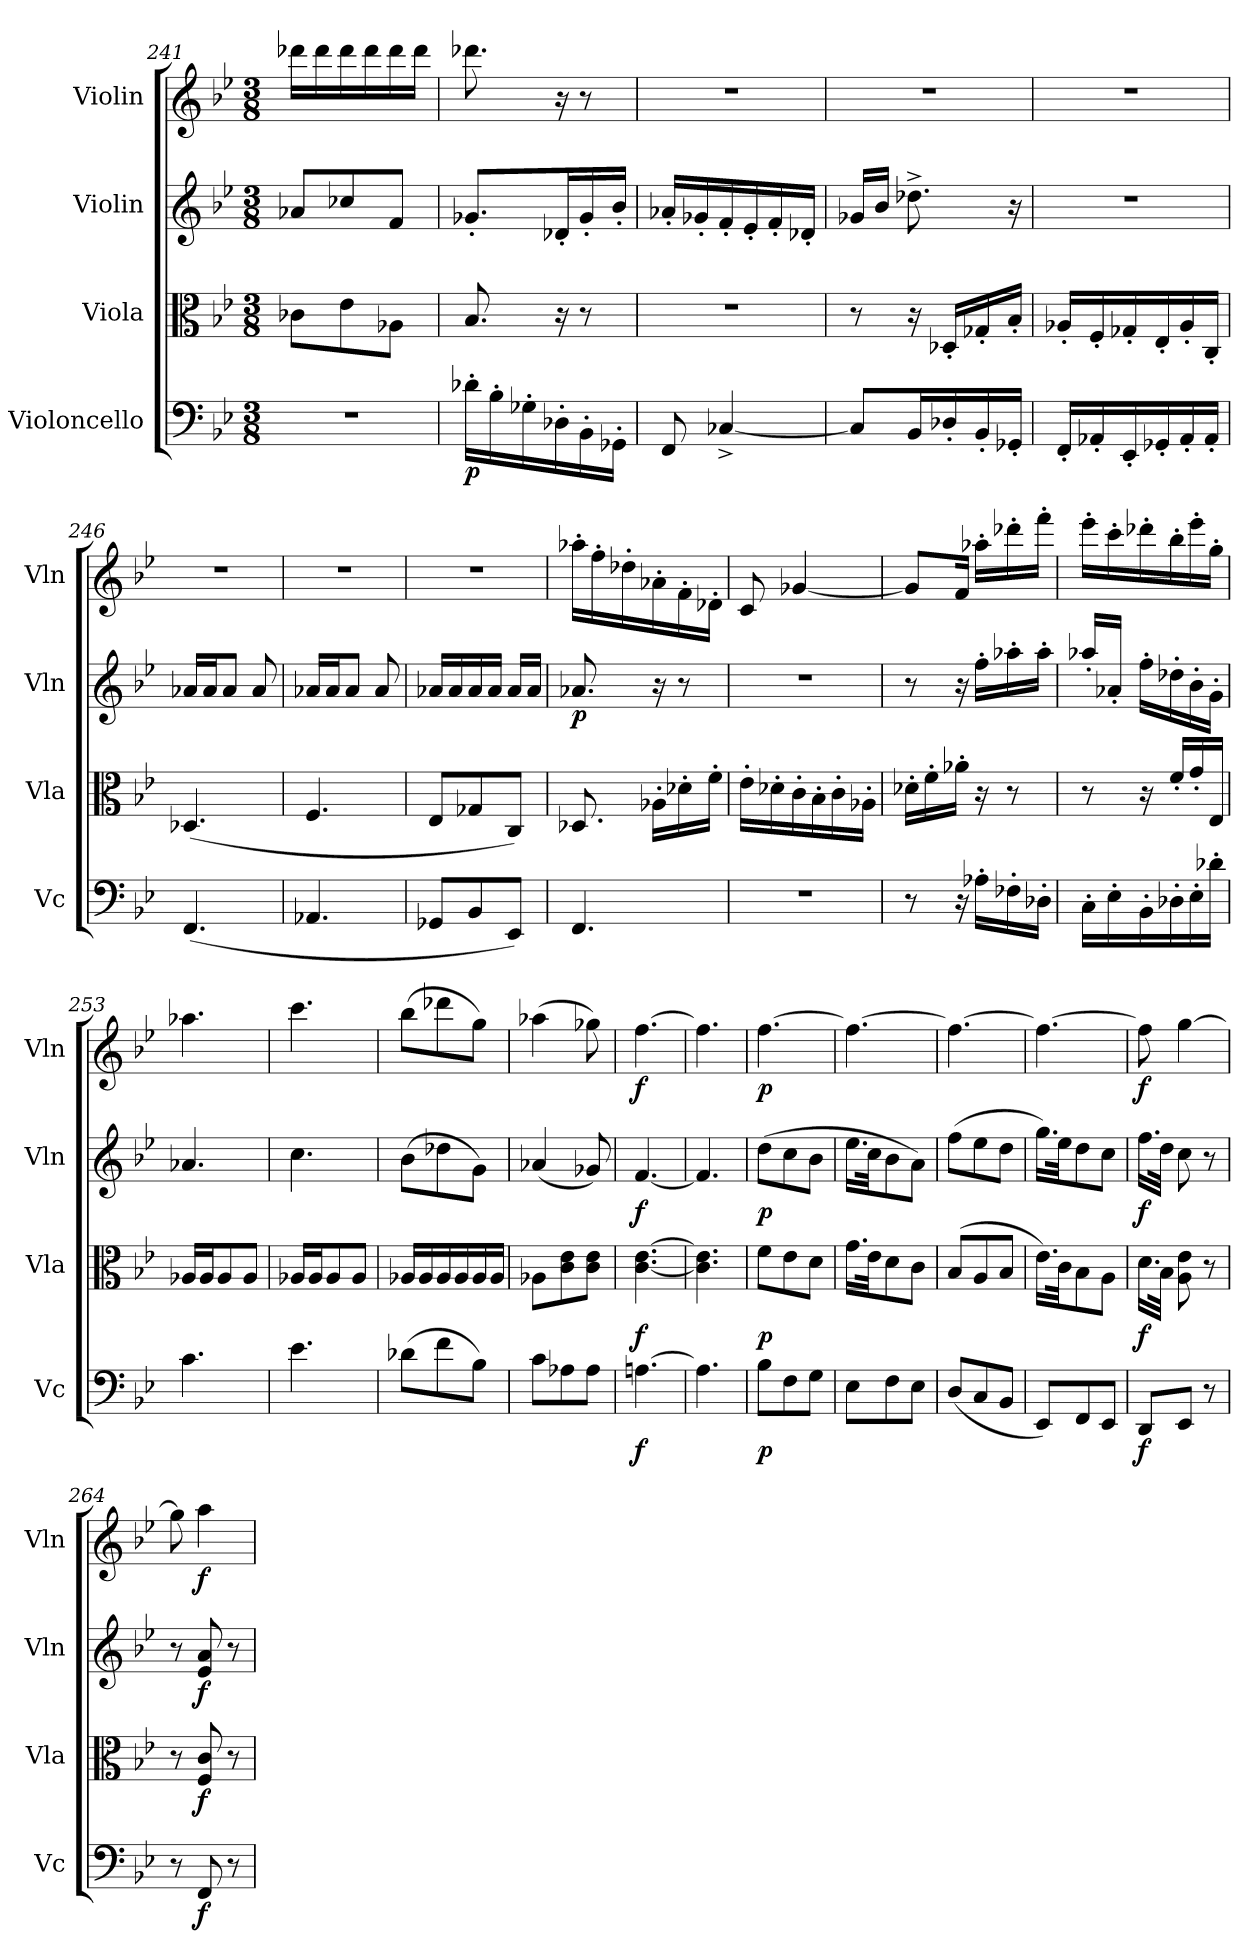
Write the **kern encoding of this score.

**kern	**dynam	**kern	**dynam	**kern	**dynam	**kern	**dynam
*part4	*part4	*part3	*part3	*part2	*part2	*part1	*part1
*staff4	*staff4	*staff3	*staff3	*staff2	*staff2	*staff1	*staff1
*I"Violoncello	*	*I"Viola	*	*I"Violin	*	*I"Violin	*
*I'Vc	*	*I'Vla	*	*I'Vln	*	*I'Vln	*
*clefF4	*	*clefC3	*	*clefG2	*	*clefG2	*
*k[b-e-]	*	*k[b-e-]	*	*k[b-e-]	*	*k[b-e-]	*
*B-:	*	*B-:	*	*B-:	*	*B-:	*
*M3/8	*	*M3/8	*	*M3/8	*	*M3/8	*
=241	=241	=241	=241	=241	=241	=241	=241
4.r	.	8c-X\L	.	8a-X/L	.	16ddd-X\LL	.
.	.	.	.	.	.	16ddd-\	.
.	.	8e-\	.	8cc-X/	.	16ddd-\	.
.	.	.	.	.	.	16ddd-\	.
.	.	8A-X\J	.	8f/J	.	16ddd-\	.
.	.	.	.	.	.	16ddd-\JJ	.
=242	=242	=242	=242	=242	=242	=242	=242
16d-X'\LL	p	8.B-/	.	8.g-X'/L	.	8.ddd-X\	.
16B-'\	.	.	.	.	.	.	.
16G-X'\	.	.	.	.	.	.	.
16D-X'\	.	16r	.	16d-X'/L	.	16r	.
16BB-'\	.	8r	.	16g-'/	.	8r	.
16GG-X'\JJ	.	.	.	16b-'/JJ	.	.	.
=243	=243	=243	=243	=243	=243	=243	=243
8FF/	.	4.r	.	16a-X'/LL	.	4.r	.
.	.	.	.	16g-X'/	.	.	.
[4C-X^/	.	.	.	16f'/	.	.	.
.	.	.	.	16e-'/	.	.	.
.	.	.	.	16f'/	.	.	.
.	.	.	.	16d-X'/JJ	.	.	.
=244	=244	=244	=244	=244	=244	=244	=244
8C-/L]	.	8r	.	16g-X/LL	.	4.r	.
.	.	.	.	16b-\JJ	.	.	.
16BB-/L	.	16r	.	8.dd-X^\	.	.	.
16D-X'/	.	16D-X'/LL	.	.	.	.	.
16BB-'/	.	16G-X'/	.	.	.	.	.
16GG-X'/JJ	.	16B-'/JJ	.	16r	.	.	.
=245	=245	=245	=245	=245	=245	=245	=245
16FF'/LL	.	16A-X'/LL	.	4.r	.	4.r	.
16AA-X'/	.	16F'/	.	.	.	.	.
16EE-'/	.	16G-X'/	.	.	.	.	.
16GG-X'/	.	16E-'/	.	.	.	.	.
16AA-'/	.	16A-'/	.	.	.	.	.
16AA-'/JJ	.	16C'/JJ	.	.	.	.	.
=246	=246	=246	=246	=246	=246	=246	=246
(4.FF/	.	(4.D-X/	.	16a-X/LL	.	4.r	.
.	.	.	.	16a-/J	.	.	.
.	.	.	.	8a-/J	.	.	.
.	.	.	.	8a-/	.	.	.
=247	=247	=247	=247	=247	=247	=247	=247
4.AA-X/	.	4.F/	.	16a-X/LL	.	4.r	.
.	.	.	.	16a-/J	.	.	.
.	.	.	.	8a-/J	.	.	.
.	.	.	.	8a-/	.	.	.
=248	=248	=248	=248	=248	=248	=248	=248
8GG-X/L	.	8E-/L	.	16a-X/LL	.	4.r	.
.	.	.	.	16a-/	.	.	.
8BB-/	.	8G-X/	.	16a-/	.	.	.
.	.	.	.	16a-/JJ	.	.	.
8EE-/J)	.	8C/J)	.	16a-/LL	.	.	.
.	.	.	.	16a-/JJ	.	.	.
=249	=249	=249	=249	=249	=249	=249	=249
4.FF/	.	8.D-X/	.	8.a-X/	p	16aa-X'\LL	.
.	.	.	.	.	.	16ff'\	.
.	.	.	.	.	.	16dd-X'\	.
.	.	16A-X'\LL	.	16r	.	16a-X'\	.
.	.	16d-X'\	.	8r	.	16f'\	.
.	.	16f'\JJ	.	.	.	16d-X'\JJ	.
=250	=250	=250	=250	=250	=250	=250	=250
4.r	.	16e-'\LL	.	4.r	.	8c/	.
.	.	16d-X'\	.	.	.	.	.
.	.	16c'\	.	.	.	[4g-X/	.
.	.	16B-'\	.	.	.	.	.
.	.	16c'\	.	.	.	.	.
.	.	16A-X'\JJ	.	.	.	.	.
=251	=251	=251	=251	=251	=251	=251	=251
8r	.	16d-X'\LL	.	8r	.	8g-/L]	.
.	.	16f'\	.	.	.	.	.
16r	.	16a-X'\JJ	.	16r	.	16f/Jk	.
16A-X'\LL	.	16r	.	16ff'\LL	.	16aa-X'\LL	.
16F-X'\	.	8r	.	16aa-X'\	.	16ddd-X'\	.
16D-X'\JJ	.	.	.	16aa-'\JJ	.	16fff'\JJ	.
=252	=252	=252	=252	=252	=252	=252	=252
16C'\LL	.	8r	.	16aa-X'\LL	.	16eee-'\LL	.
16E-'\	.	.	.	16a-X'/JJ	.	16ccc'\	.
16BB-'\	.	16r	.	16ff'\LL	.	16ddd-X'\	.
16D-X'\	.	16f'/LL	.	16dd-X'\	.	16bb-'\	.
16E-'\	.	16g'/	.	16b-'\	.	16eee-'\	.
16d-X'\JJ	.	16E-/JJ	.	16g'\JJ	.	16gg'\JJ	.
=253	=253	=253	=253	=253	=253	=253	=253
4.c\	.	16A-X/LL	.	4.a-X/	.	4.aa-X\	.
.	.	16A-/J	.	.	.	.	.
.	.	8A-/	.	.	.	.	.
.	.	8A-/J	.	.	.	.	.
=254	=254	=254	=254	=254	=254	=254	=254
4.e-\	.	16A-X/LL	.	4.cc\	.	4.ccc\	.
.	.	16A-/J	.	.	.	.	.
.	.	8A-/	.	.	.	.	.
.	.	8A-/J	.	.	.	.	.
=255	=255	=255	=255	=255	=255	=255	=255
(8d-X\L	.	16A-X/LL	.	(8b-\L	.	(8bb-\L	.
.	.	16A-/	.	.	.	.	.
8f\	.	16A-/	.	8dd-X\	.	8ddd-X\	.
.	.	16A-/	.	.	.	.	.
8B-\J)	.	16A-/	.	8g\J)	.	8gg\J)	.
.	.	16A-/JJ	.	.	.	.	.
=256	=256	=256	=256	=256	=256	=256	=256
8c\L	.	8A-X\L	.	(4a-X/	.	(4aa-X\	.
8A-X\	.	8c\ 8e-\	.	.	.	.	.
8A-\J	.	8c\ 8e-\J	.	8g-X/)	.	8gg-X\)	.
=257	=257	=257	=257	=257	=257	=257	=257
[4.An\	f	[4.c\ [4.e-\	f	[4.f/	f	[4.ff\	f
=258	=258	=258	=258	=258	=258	=258	=258
4.A\]	.	4.c]\ 4.e-]\	.	4.f/]	.	4.ff\]	.
=259	=259	=259	=259	=259	=259	=259	=259
8B-\L	p	8f\L	p	(8dd\L	p	[4.ff\	p
8F\	.	8e-\	.	8cc\	.	.	.
8G\J	.	8d\J	.	8b-\J	.	.	.
=260	=260	=260	=260	=260	=260	=260	=260
8E-\L	.	16.g\LL	.	16.ee-\LL	.	4.ff\_	.
.	.	32e-\JK	.	32cc\JK	.	.	.
8F\	.	8d\	.	8b-\	.	.	.
8E-\J	.	8c\J	.	8a\J)	.	.	.
=261	=261	=261	=261	=261	=261	=261	=261
(8D/L	.	(8B-/L	.	(8ff\L	.	4.ff\_	.
8C/	.	8A/	.	8ee-\	.	.	.
8BB-/J	.	8B-/J	.	8dd\J	.	.	.
=262	=262	=262	=262	=262	=262	=262	=262
8EE-/L)	.	16.e-\LL)	.	16.gg\LL)	.	4.ff\_	.
.	.	32c\JK	.	32ee-\JK	.	.	.
8FF/	.	8B-\	.	8dd\	.	.	.
8EE-/J	.	8A\J	.	8cc\J	.	.	.
=263	=263	=263	=263	=263	=263	=263	=263
8DD/L	f	16.d\LL	f	16.ff\LL	f	8ff\]	f
.	.	32B-\JJk	.	32dd\JJk	.	.	.
8EE-/J	.	8A\ 8e-\	.	8cc\	.	[4gg\	.
8r	.	8r	.	8r	.	.	.
=264	=264	=264	=264	=264	=264	=264	=264
8r	.	8r	.	8r	.	8gg\]	.
8FF/	f	8F/ 8c/	f	8e-/ 8a/	f	4aa\	f
8r	.	8r	.	8r	.	.	.
=	=	=	=	=	=	=	=
*-	*-	*-	*-	*-	*-	*-	*-
